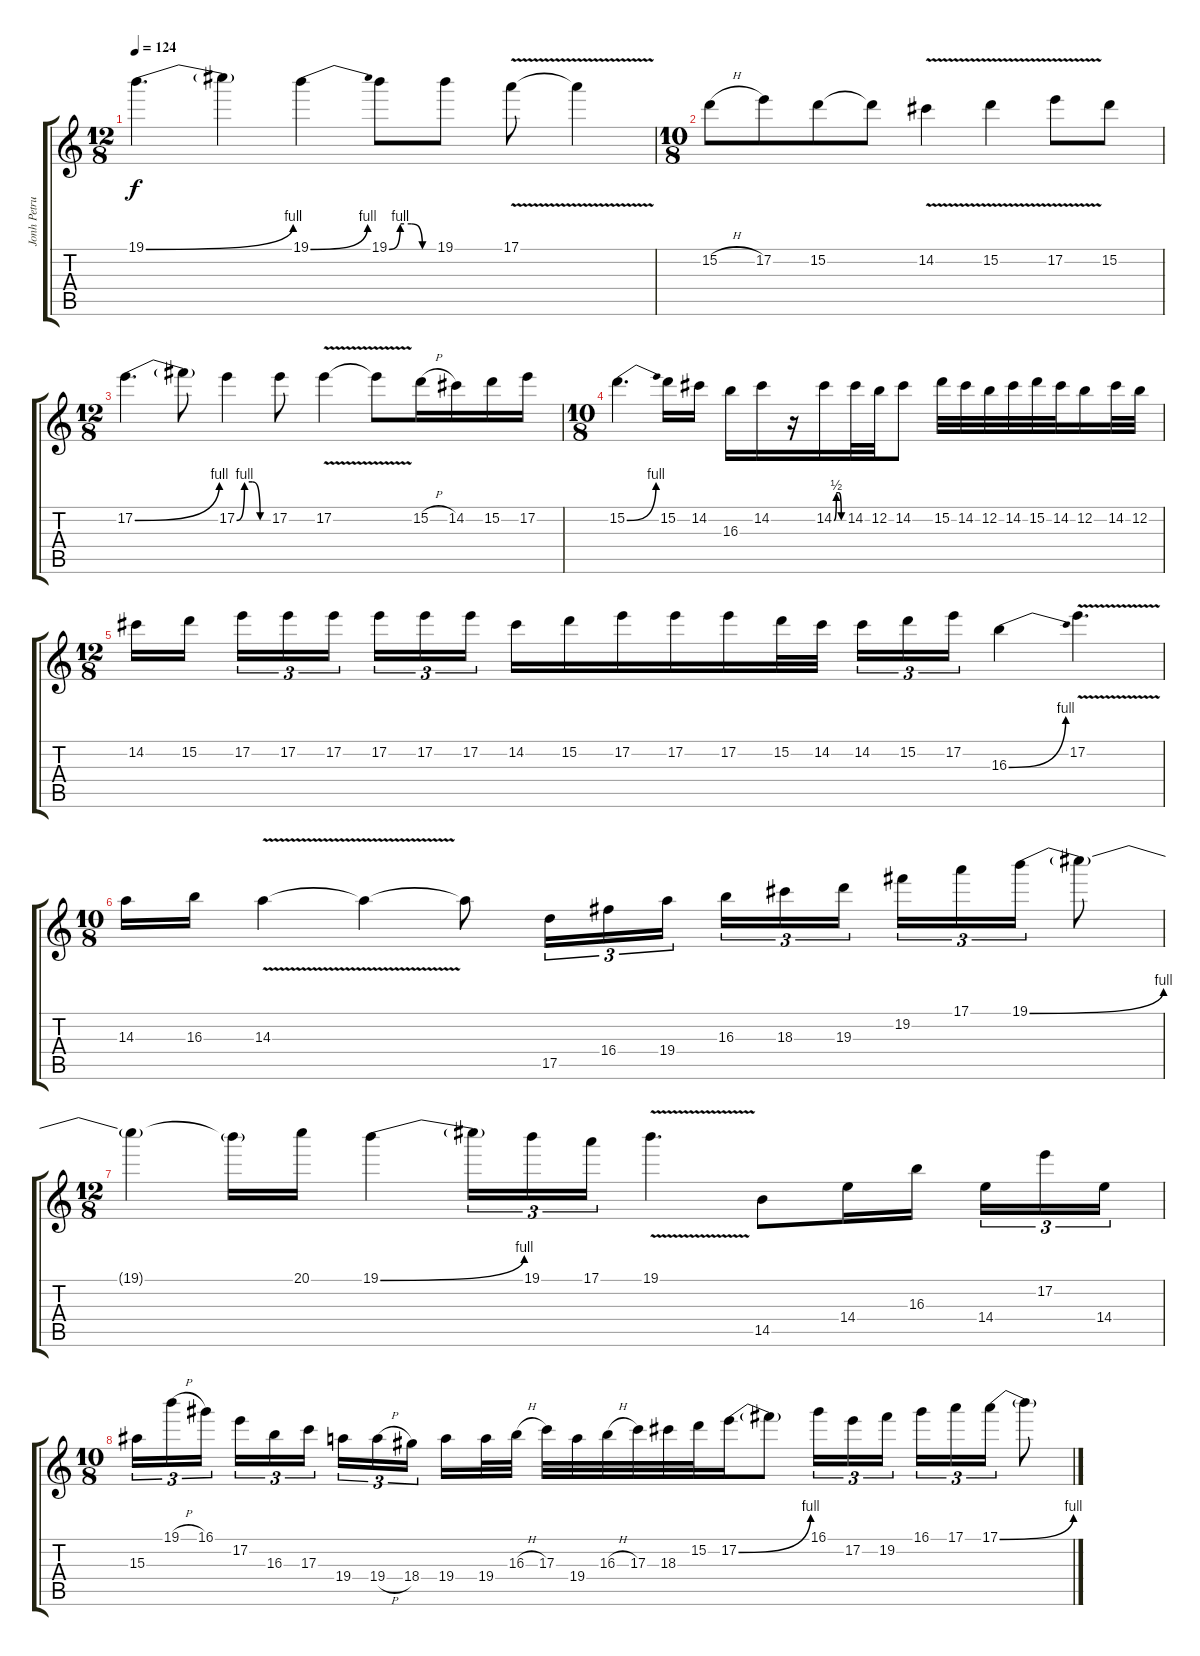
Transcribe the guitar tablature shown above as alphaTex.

\track ("Jonh Petrucci - Guitar 3" "Jonh Petru") {instrument distortionguitar}
\staff {score tabs}
\tuning (E4 B3 G3 D3 A2 E2) {hide}
\ts (12 8)
\tempo 124
\clef g2
\ks c
19.1{be (bend 0 0 60 4)}.4{d dy f} 19.1{t}.4 19.1{be (bend 0 0 60 4)}.4 19.1{be (custom 0 0 15 4 30 4 45 0 60 0)}.8 19.1.8 17.1{v}.8 17.1{t}.4 |
\ts (10 8)
15.2{h}.8 17.2.8 15.2.8 15.2{t}.8 14.2{v}.4 15.2{v}.4 17.2{v}.8 15.2.8 |
\ts (12 8)
17.2{be (bend 0 0 60 4)}.4{d} 17.2{t}.8 17.2{be (custom 0 0 15 4 30 4 45 0 60 0)}.4 17.2.8 17.2{v}.4 17.2{t}.8 15.2{h}.16 14.2.16 15.2.16 17.2.16 |
\ts (10 8)
15.2{be (bend 0 0 60 4)}.4{d} 15.2.16 14.2.16 16.3.16 14.2.16 r.16 14.2{be (custom 0 0 15 2 30 2 45 0 60 0)}.16 14.2.32 12.2.32 14.2.8 15.2.32 14.2.32 12.2.32 14.2.32 15.2.32 14.2.32 12.2.16 14.2.32 12.2.32 |
\ts (12 8)
14.2.16 15.2.16{beam splitsecondary} 17.2.16{tu (3 2)} 17.2.16{tu (3 2)} 17.2.16{tu (3 2) beam splitsecondary} 17.2.16{tu (3 2)} 17.2.16{tu (3 2)} 17.2.16{tu (3 2)} 14.2.16 15.2.16 17.2.16 17.2.16 17.2.16 15.2.32 14.2.32 14.2.16{tu (3 2)} 15.2.16{tu (3 2)} 17.2.16{tu (3 2)} 16.3{be (bend 0 0 60 4)}.4 17.2{v}.4{d} |
\ts (10 8)
14.3.16 16.3.16 14.3{v}.4 14.3{t}.4 14.3{t}.8 17.5.16{tu (3 2)} 16.4.16{tu (3 2)} 19.4.16{tu (3 2)} 16.3.16{tu (3 2)} 18.3.16{tu (3 2)} 19.3.16{tu (3 2)} 19.2.16{tu (3 2)} 17.1.16{tu (3 2)} 19.1{be (bend 0 0 60 4)}.16{tu (3 2)} 19.1{t}.8 |
\ts (12 8)
19.1{t}.4 19.1{t}.16 20.1.16 19.1{be (bend 0 0 60 4)}.4 19.1{t}.16{tu (3 2)} 19.1.16{tu (3 2)} 17.1.16{tu (3 2)} 19.1{v}.4{d} 14.5.8 14.4.16 16.3.16{beam splitsecondary} 14.4.16{tu (3 2)} 17.2.16{tu (3 2)} 14.4.16{tu (3 2)} |
\ts (10 8)
15.3.16{tu (3 2)} 19.1{h}.16{tu (3 2)} 16.1.16{tu (3 2)} 17.2.16{tu (3 2)} 16.3.16{tu (3 2)} 17.3.16{tu (3 2)} 19.4.16{tu (3 2)} 19.4{h}.16{tu (3 2)} 18.4.16{tu (3 2)} 19.4.16 19.4.32 16.3{h}.32 17.3.32 19.4.32 16.3{h}.32 17.3.32 18.3.32 15.2.32 17.2{be (bend 0 0 60 4)}.16 17.2{t}.8 16.1.16{tu (3 2)} 17.2.16{tu (3 2)} 19.2.16{tu (3 2)} 16.1.16{tu (3 2)} 17.1.16{tu (3 2)} 17.1{be (bend 0 0 60 4)}.16{tu (3 2)} 17.1{t}.8
